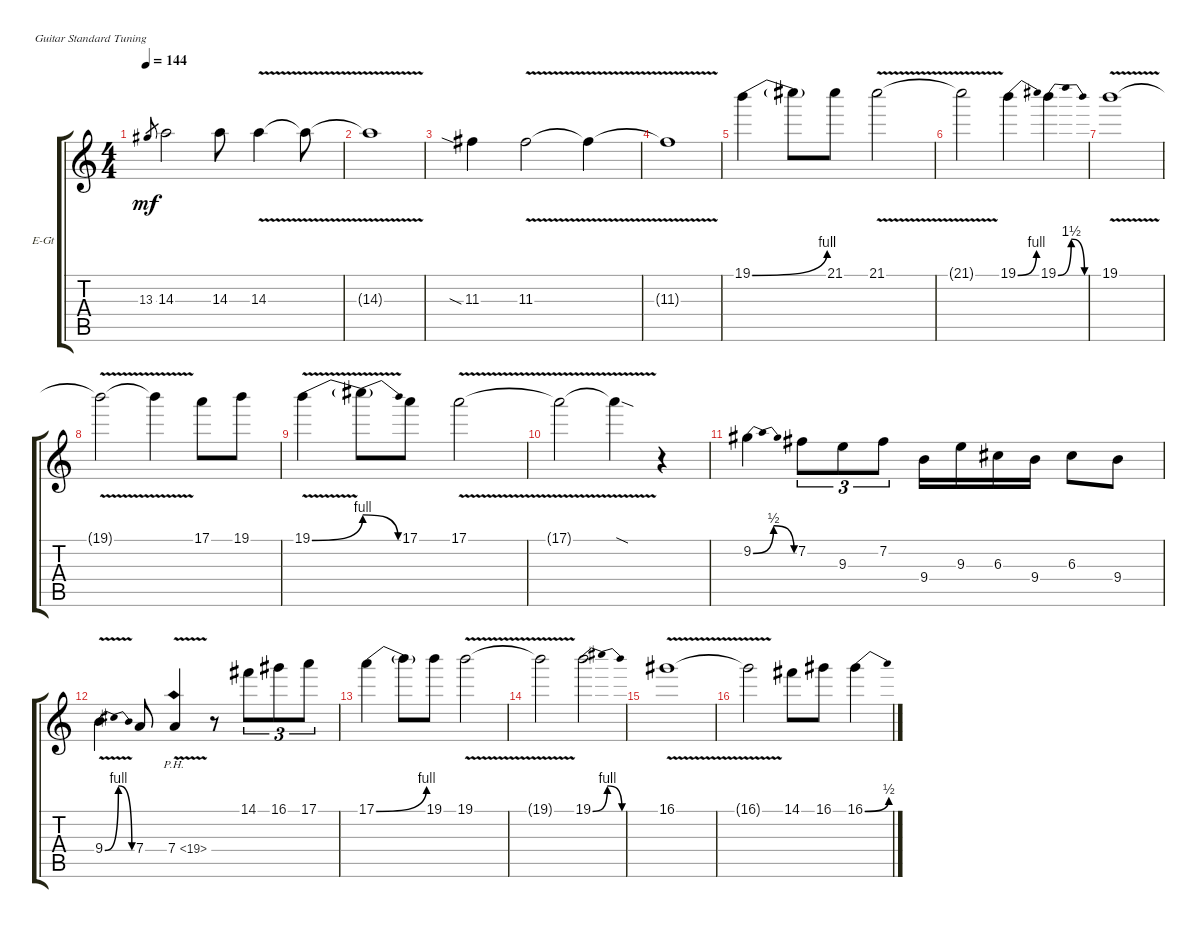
\bracketExtendMode groupsimilarinstruments
\firstSystemTrackNameOrientation horizontal
\otherSystemsTrackNameOrientation horizontal
\track ("Lead" "E-Gt") {instrument distortionguitar}
\staff {score tabs}
\tuning (E4 B3 G3 D3 A2 E2)
\ts (4 4)
\tempo 144
\clef g2
\ks c
13.3.8{gr dy mf} 14.3.2 14.3.8 14.3{v}.4 14.3{v t}.8 |
14.3{v t}.1 |
11.3{sia}.4 11.3{v}.2 11.3{v t}.4 |
11.3{v t}.1 |
19.1{be (bend 0 0 15 4)}.4 19.1{t}.8 21.1.8 21.1{v}.2 |
21.1{v t}.2 19.1{be (bend 0 0 8.4 4)}.4 19.1{be (bendrelease 0 0 8.4 6 20.4 6 30 0)}.4 |
19.1{v}.1 |
19.1{v t}.2 19.1{v t}.4 17.1.8 19.1.8 |
19.1{be (bend 0 0 15 4) v}.4 19.1{be (release 0 4 15 0) t}.8 17.1.8 17.1{v}.2 |
17.1{v t}.2 17.1{v sod t}.4 r.4 |
9.2{be (bendrelease 0 0 9.6 2 20.4 2 30 0)}.4 7.2.8{tu (3 2)} 9.3.8{tu (3 2)} 7.2.8{tu (3 2)} 9.4.16 9.3.16 6.3.16 9.4.16 6.3.8 9.4.8 |
9.4{be (bendrelease 0 0 10.2 4 20.4 4 30 0) v}.4 7.4.8 7.4{ph 12 v}.4 r.8 14.1.8{tu (3 2)} 16.1.8{tu (3 2)} 17.1.8{tu (3 2)} |
17.1{be (bend 0 0 15 4)}.4 17.1{t}.8 19.1.8 19.1{v}.2 |
19.1{t}.2 19.1{be (bendrelease 0 0 10.2 4 20.4 4 30 0)}.2 |
16.1{v}.1 |
16.1{v t}.2 14.1.8 16.1.8 16.1{be (bend 0 0 15 2)}.4
